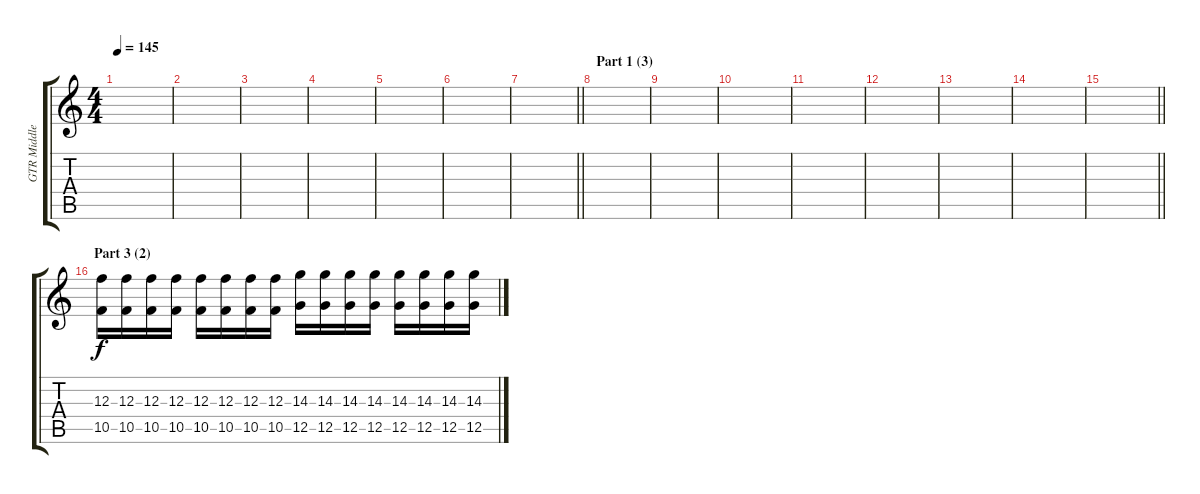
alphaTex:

\track ("GTR Middle" "GTR Middle") {instrument overdrivenguitar}
\staff {score tabs}
\tuning (D4 A3 F3 C3 G2 C2) {hide}
\ts (4 4)
\tempo 145
\clef g2
\ks c
|
|
|
|
|
|
\barLineRight lightlight
|
\section ("" "Part 1 (3)")
|
|
|
|
|
|
|
\barLineRight lightlight
|
\section ("" "Part 3 (2)")
(12.3 10.5).16 (12.3 10.5).16 (12.3 10.5).16 (12.3 10.5).16 (12.3 10.5).16 (12.3 10.5).16 (12.3 10.5).16 (12.3 10.5).16 (14.3 12.5).16 (14.3 12.5).16 (14.3 12.5).16 (14.3 12.5).16 (14.3 12.5).16 (14.3 12.5).16 (14.3 12.5).16 (14.3 12.5).16
